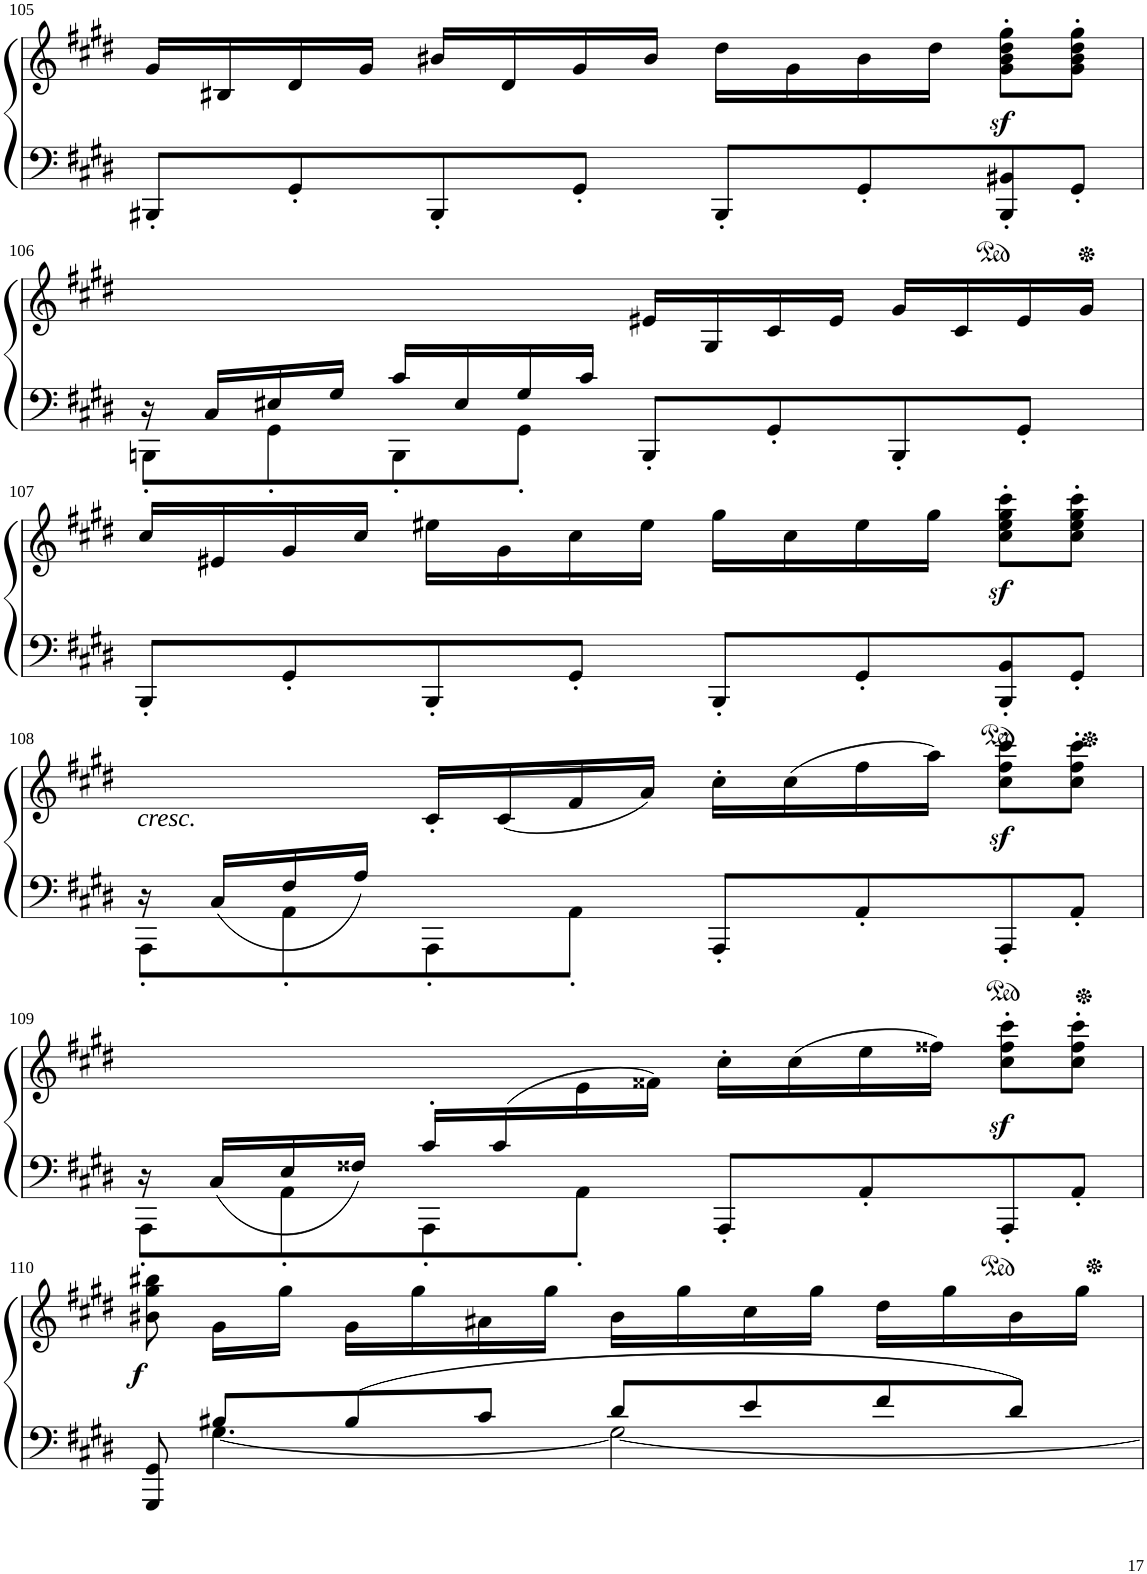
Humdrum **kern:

**kern	**kern	**dynam
*part1	*part1	*part1
*staff2	*staff1	*staff1/2
*I"Piano	*	*
*I'Pno	*	*
!!LO:PB:g=z
*clefF4	*clefG2	*
*k[f#c#g#d#]	*k[f#c#g#d#]	*
*M4/4	*M4/4	*
*met(c)	*met(c)	*
=105	=105	=105
8BBB#X'/L	16g#/LL	.
.	16B#X/	.
8GG#'/	16d#/	.
.	16g#/JJ	.
8BBB#'/	16b#X/LL	.
.	16d#/	.
8GG#'/J	16g#/	.
.	16b#/JJ	.
8BBB#'/L	16dd#\LL	.
.	16g#\	.
8GG#'/	16b#\	.
.	16dd#\JJ	.
8BBB#/' 8BB#X/'	8g#\z<' 8b#\z<' 8dd#\z<' 8gg#\z<'L	.
8GG#'/J	8g#\' 8b#\' 8dd#\' 8gg#\'J	.
!!LO:LB:g=z
=106	=106	=106
*^	*	*
16ryy	8BBBn'<\L	16r	.
16C#/LL	.	4..ryy	.
16E#X/	8GG#'<\	.	.
16G#/JJ	.	.	.
16c#/LL	8BBB'<\	.	.
16E#/	.	.	.
16G#/	8GG#'<\J	.	.
16c#/JJ	.	.	.
2ryy	8BBB'/L	16e#X/LL	.
.	.	16G#/	.
.	8GG#'/	16c#/	.
.	.	16e#/JJ	.
.	8BBB'/	16g#/LL	.
.	.	16c#/	.
.	8GG#'/J	16e#/	.
.	.	16g#/JJ	.
*v	*v	*	*
!!LO:LB:g=z
=107	=107	=107
8BBB'/L	16cc#/LL	.
.	16e#X/	.
8GG#'/	16g#/	.
.	16cc#/JJ	.
8BBB'/	16ee#X\LL	.
.	16g#\	.
8GG#'/J	16cc#\	.
.	16ee#\JJ	.
8BBB'/L	16gg#\LL	.
.	16cc#\	.
8GG#'/	16ee#\	.
.	16gg#\JJ	.
8BBB/' 8BB/'	8cc#\z<' 8ee#\z<' 8gg#\z<' 8ccc#\z<'L	.
8GG#'/J	8cc#\' 8ee#\' 8gg#\' 8ccc#\'J	.
!!LO:LB:g=z
=108	=108	=108
*^	*	*
!	!	!LO:TX:b:i:t=cresc.	!
16ryy	8AAA'<\L	16r	.
16C#/LL	.	8.ryy	.
16F#/	8AA'<\	.	.
16A/JJ	.	.	.
2.ryy	8AAA'<\	16c#'/LL	.
.	.	(16c#/	.
.	8AA'<\J	16f#/	.
.	.	16a/JJ)	.
.	8AAA'/L	16cc#'\LL	.
.	.	(16cc#\	.
.	8AA'/	16ff#\	.
.	.	16aa\JJ)	.
.	8AAA'/	8cc#\z<' 8ff#\z<' 8ccc#\z<'L	.
.	8AA'/J	8cc#\' 8ff#\' 8ccc#\'J	.
!!LO:LB:g=z
=109	=109	=109	=109
16ryy	8AAA'<\L	16r	.
16C#/LL	.	16ryy	.
16E/	8AA'<\	.	.
16F##X/JJ	.	.	.
16c#'>/LL	8AAA'<\	.	.
(16c#/	.	.	.
2ryy	8AA'<\J	16e\	.
.	.	16f##X\JJ)	.
.	8AAA'/L	16cc#'\LL	.
.	.	(16cc#\	.
.	8AA'/	16ee\	.
.	.	16ff##X\JJ)	.
.	8AAA'/	8cc#\z<' 8ff##\z<' 8ccc#\z<'L	.
8ryy	8AA'/J	8cc#\' 8ff##\' 8ccc#\'J	.
!!LO:LB:g=z
=110	=110	=110	=110
!	!	!	!LO:DY:b
8GGG#/ 8GG#/	8ryy	8b#X\ 8gg#\ 8bb#X\	f
8B#X/L	[4.G#\	16g#\LL	.
.	.	16gg#\JJ	.
8B#/	.	16g#\LL	.
.	.	16gg#\	.
8c#/J	.	16a#X\	.
.	.	16gg#\JJ	.
8d#/L	2G#\_	16b#\LL	.
.	.	16gg#\	.
8e/	.	16cc#\	.
.	.	16gg#\JJ	.
8f#/	.	16dd#\LL	.
.	.	16gg#\	.
8d#/J	.	16b#\	.
.	.	16gg#\JJ	.
*v	*v	*	*
=	=	=
*-	*-	*-
